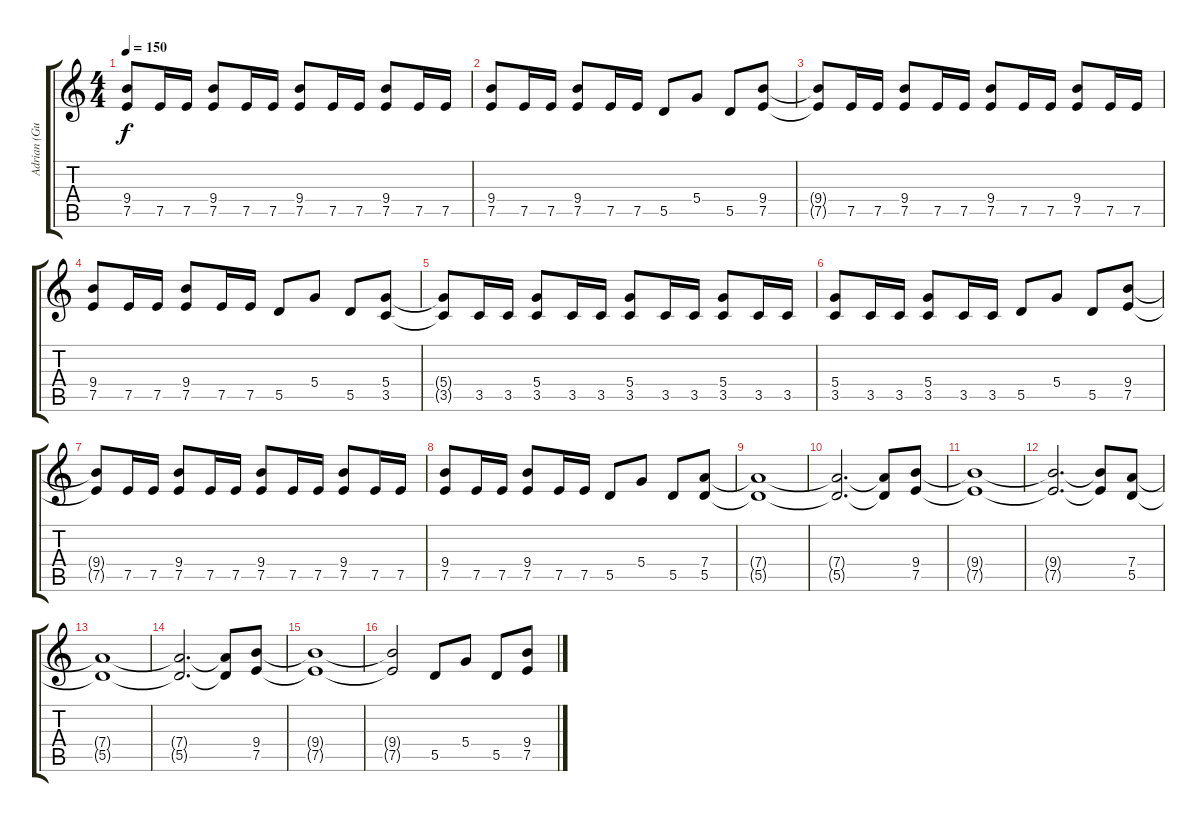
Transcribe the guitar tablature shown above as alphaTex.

\track ("Adrian (Guitar 2)" "Adrian (Gu") {instrument distortionguitar}
\staff {score tabs}
\tuning (E4 B3 G3 D3 A2 E2) {hide}
\ts (4 4)
\tempo 150
\clef g2
\ks c
(9.4{t} 7.5{t}).8{dy f} 7.5.16 7.5.16 (9.4 7.5).8 7.5.16 7.5.16 (9.4 7.5).8 7.5.16 7.5.16 (9.4 7.5).8 7.5.16 7.5.16 |
(9.4 7.5).8 7.5.16 7.5.16 (9.4 7.5).8 7.5.16 7.5.16 5.5.8 5.4.8 5.5.8 (9.4 7.5).8 |
(9.4{t} 7.5{t}).8 7.5.16 7.5.16 (9.4 7.5).8 7.5.16 7.5.16 (9.4 7.5).8 7.5.16 7.5.16 (9.4 7.5).8 7.5.16 7.5.16 |
(9.4 7.5).8 7.5.16 7.5.16 (9.4 7.5).8 7.5.16 7.5.16 5.5.8 5.4.8 5.5.8 (5.4 3.5).8 |
(5.4{t} 3.5{t}).8 3.5.16 3.5.16 (5.4 3.5).8 3.5.16 3.5.16 (5.4 3.5).8 3.5.16 3.5.16 (5.4 3.5).8 3.5.16 3.5.16 |
(5.4 3.5).8 3.5.16 3.5.16 (5.4 3.5).8 3.5.16 3.5.16 5.5.8 5.4.8 5.5.8 (9.4 7.5).8 |
(9.4{t} 7.5{t}).8 7.5.16 7.5.16 (9.4 7.5).8 7.5.16 7.5.16 (9.4 7.5).8 7.5.16 7.5.16 (9.4 7.5).8 7.5.16 7.5.16 |
(9.4 7.5).8 7.5.16 7.5.16 (9.4 7.5).8 7.5.16 7.5.16 5.5.8 5.4.8 5.5.8 (7.4 5.5).8 |
(7.4{t} 5.5{t}).1 |
(7.4{t} 5.5{t}).2{d} (7.4{t} 5.5{t}).8 (9.4 7.5).8 |
(9.4{t} 7.5{t}).1 |
(9.4{t} 7.5{t}).2{d} (9.4{t} 7.5{t}).8 (7.4 5.5).8 |
(7.4{t} 5.5{t}).1 |
(7.4{t} 5.5{t}).2{d} (7.4{t} 5.5{t}).8 (9.4 7.5).8 |
(9.4{t} 7.5{t}).1 |
(9.4{t} 7.5{t}).2 5.5.8 5.4.8 5.5.8 (9.4 7.5).8
